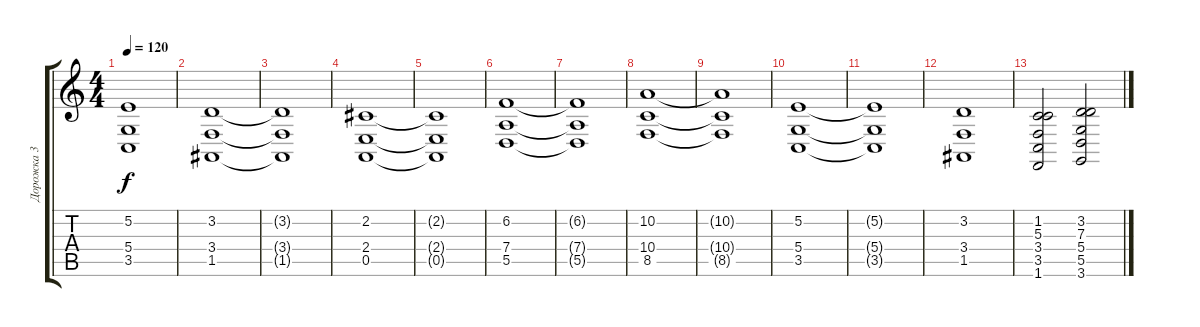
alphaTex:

\track ("Дорожка 3" "Дорожка 3") {instrument acousticgrandpiano}
\staff {score tabs}
\tuning (E4 B3 G3 D3 A2 E2) {hide}
\ts (4 4)
\tempo 120
\clef g2
\ks c
(5.2{t} 5.4{t} 3.5{t}).1{dy f} |
(3.2 3.4 1.5).1 |
(3.2{t} 3.4{t} 1.5{t}).1 |
(2.2 2.4 0.5).1 |
(2.2{t} 2.4{t} 0.5{t}).1 |
(6.2 7.4 5.5).1 |
(6.2{t} 7.4{t} 5.5{t}).1 |
(10.2 10.4 8.5).1 |
(10.2{t} 10.4{t} 8.5{t}).1 |
(5.2 5.4 3.5).1 |
(5.2{t} 5.4{t} 3.5{t}).1 |
(3.2 3.4 1.5).1 |
(1.2 5.3 3.4 3.5 1.6).2 (3.2 7.3 5.4 5.5 3.6).2
